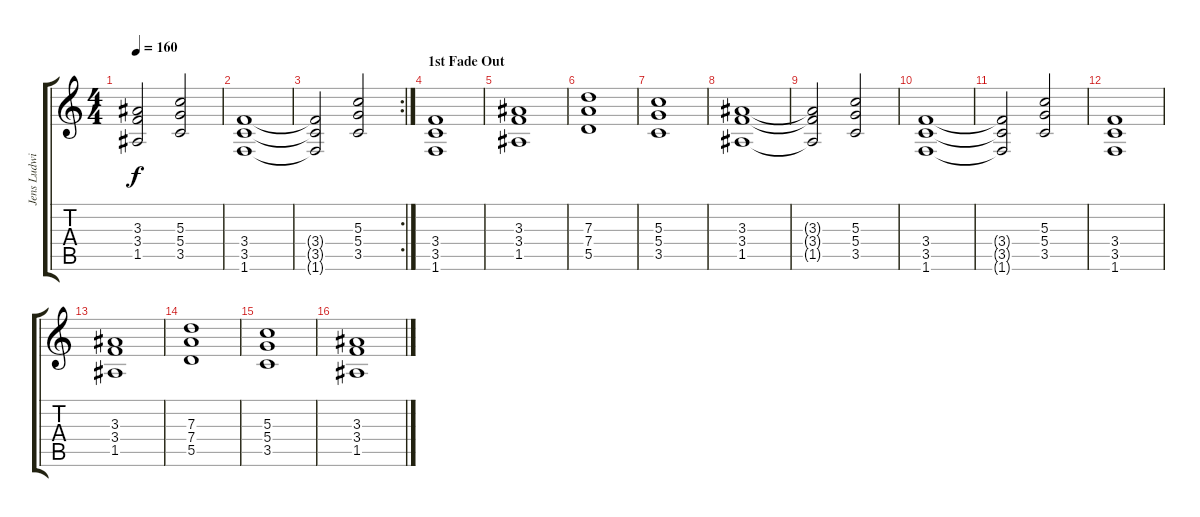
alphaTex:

\track ("Jens Ludwig" "Jens Ludwi") {instrument distortionguitar}
\staff {score tabs}
\tuning (E4 B3 G3 D3 A2 E2) {hide}
\ts (4 4)
\tempo 160
\clef g2
\ks c
(3.3{t} 3.4{t} 1.5{t}).2{dy f} (5.3 5.4 3.5).2 |
(3.4 3.5 1.6).1 |
\rc 2
(3.4{t} 3.5{t} 1.6{t}).2 (5.3 5.4 3.5).2 |
\section ("" "1st Fade Out")
(3.4 3.5 1.6).1{volume 16} |
(3.3 3.4 1.5).1{volume 16} |
(7.3 7.4 5.5).1{volume 14} |
(5.3 5.4 3.5).1{volume 13} |
(3.3 3.4 1.5).1{volume 12} |
(3.3{t} 3.4{t} 1.5{t}).2 (5.3 5.4 3.5).2{volume 11} |
(3.4 3.5 1.6).1{volume 10} |
(3.4{t} 3.5{t} 1.6{t}).2{volume 9} (5.3 5.4 3.5).2 |
(3.4 3.5 1.6).1{volume 8} |
(3.3 3.4 1.5).1{volume 7} |
(7.3 7.4 5.5).1{volume 6} |
(5.3 5.4 3.5).1{volume 5} |
(3.3 3.4 1.5).1{volume 4}
